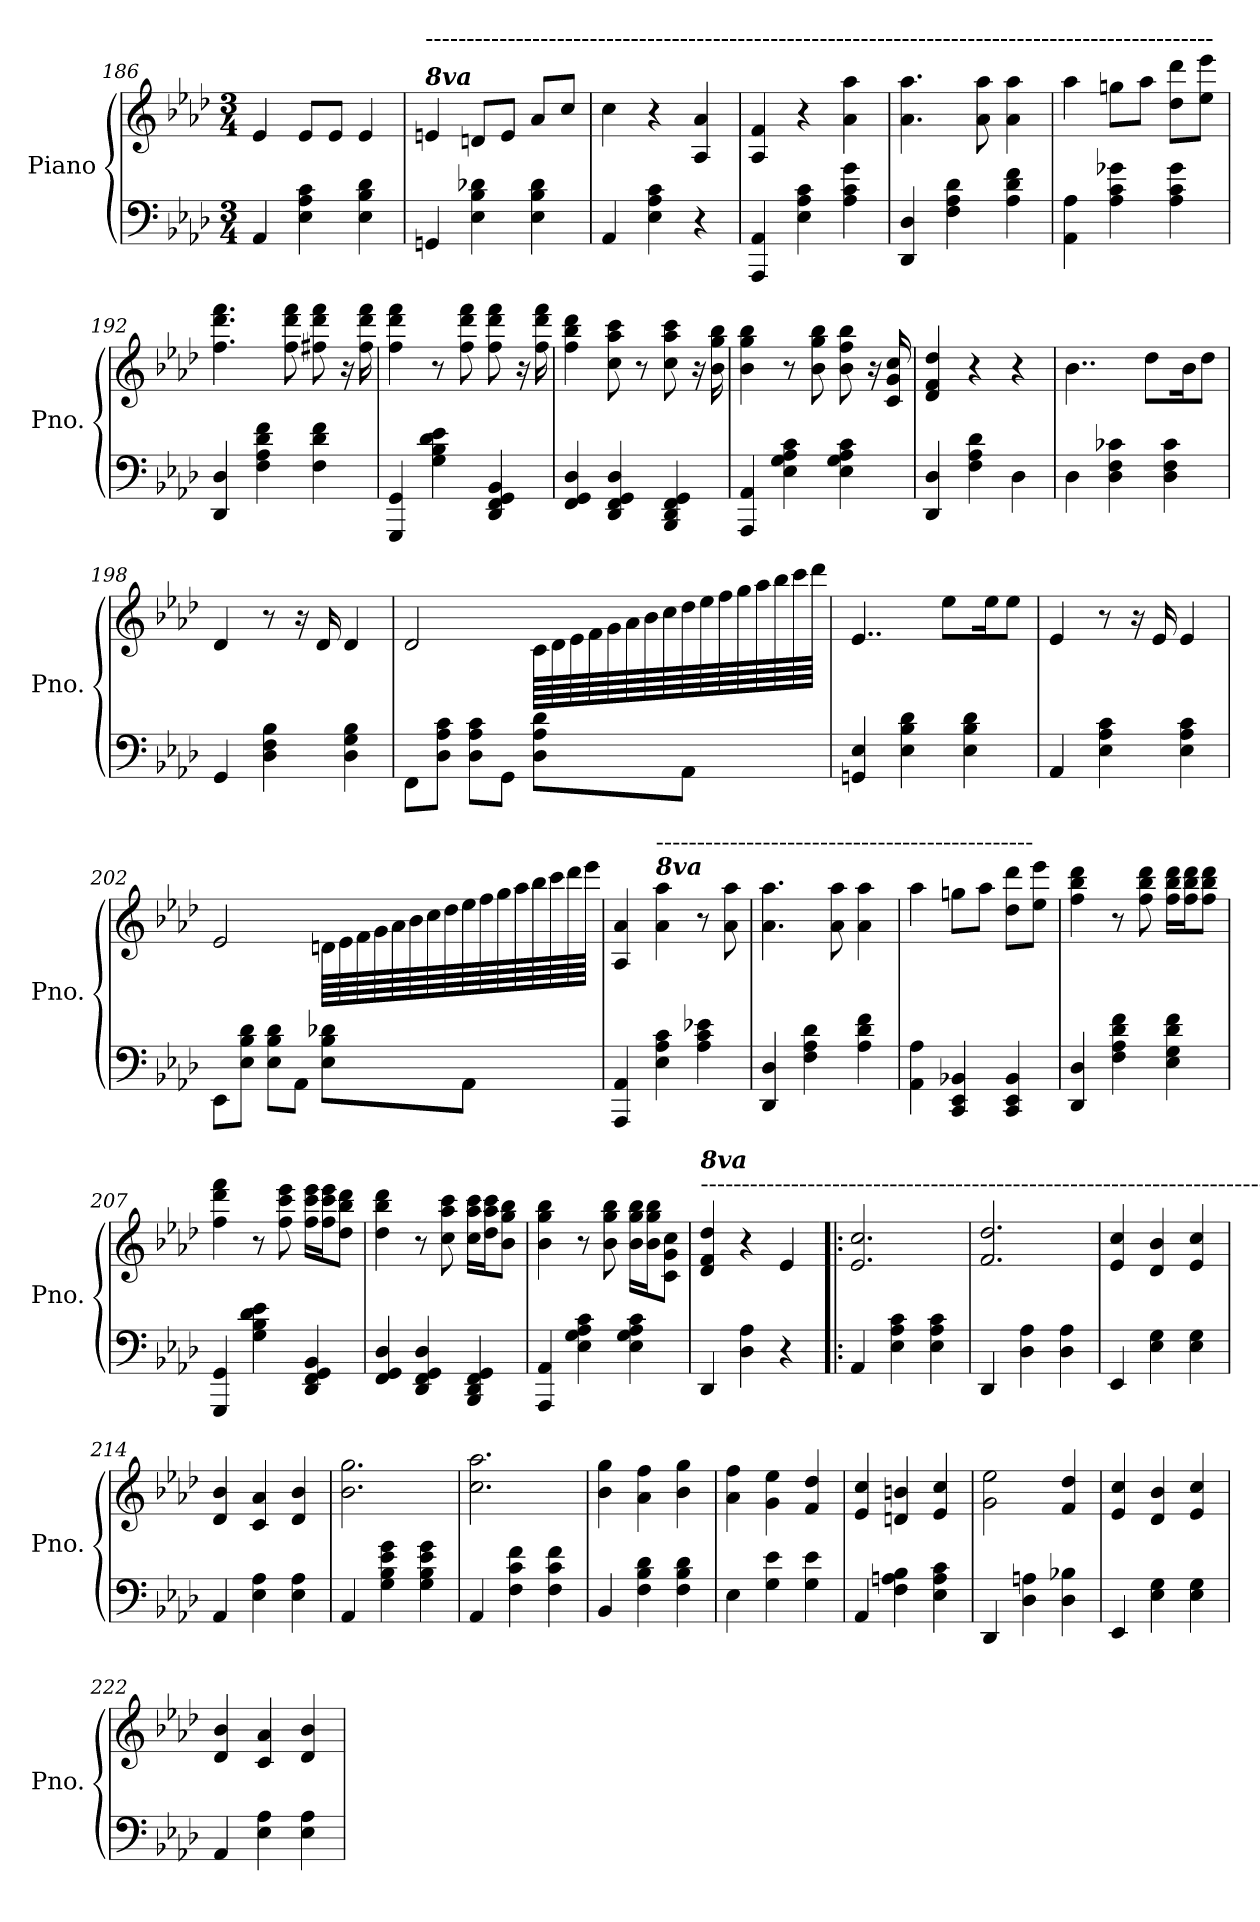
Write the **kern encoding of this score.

**kern	**kern
*part1	*part1
*staff2	*staff1
*I"Piano	*
*I'Pno.	*
*clefF4	*clefG2
*k[b-e-a-d-]	*k[b-e-a-d-]
*M3/4	*M3/4
=186	=186
4AA-/	4e-/
4E-\ 4A-\ 4c\	8e-/L
.	8e-/J
4E-\ 4B-\ 4d-\	4e-/
!!LO:LB:g=z
=187	=187
!	!LO:TX:a:t=------------------------------------------------------------------------------------------------
!	!LO:TX:a:Bi:t=8va
4GGn/	4en/
4E-\ 4B-\ 4d-X\	8dn/L
.	8e/J
4E-\ 4B-\ 4d-\	8a-/L
.	8cc/J
=188	=188
4AA-/	4cc\
4E-\ 4A-\ 4c\	4r
4r	4A-/ 4a-/
=189	=189
4AAA-/ 4AA-/	4A-/ 4f/
4E-\ 4A-\ 4c\	4r
4A-\ 4c\ 4g\	4a-\ 4aa-\
=190	=190
4DD-/ 4D-/	4.a-\ 4.aa-\
4F\ 4A-\ 4d-\	.
.	8a-\ 8aa-\
4A-\ 4d-\ 4f\	4a-\ 4aa-\
=191	=191
4AA-\ 4A-\	4aa-\
4A-\ 4c\ 4g-X\	8ggn\L
.	8aa-\J
4A-\ 4c\ 4g-\	8dd-\ 8ddd-\L
.	8ee-\ 8eee-\J
=192	=192
4DD-/ 4D-/	4.ff\ 4.ddd-\ 4.fff\
4F\ 4A-\ 4d-\ 4f\	.
.	8ff\ 8ddd-\ 8fff\
4F\ 4d-\ 4f\	8ff#X\ 8ddd-\ 8fff\
.	16r
.	16ff#\ 16ddd-\ 16fff\
=193	=193
4GGG/ 4GG/	4ff\ 4ddd-\ 4fff\
4G\ 4B-\ 4d-\ 4e-\	8r
.	8ff\ 8ddd-\ 8fff\
4DD-/ 4FF/ 4GG/ 4BB-/	8ff\ 8ddd-\ 8fff\
.	16r
.	16ff\ 16ddd-\ 16fff\
!!LO:LB:g=z
=194	=194
4FF/ 4GG/ 4D-/	4ff\ 4bb-\ 4ddd-\
4DD-/ 4FF/ 4GG/ 4D-/	8cc\ 8aa-\ 8ccc\
.	8r
4BBB-/ 4DD-/ 4FF/ 4GG/	8cc\ 8aa-\ 8ccc\
.	16r
.	16b-\ 16gg\ 16bb-\
=195	=195
4AAA-/ 4AA-/	4b-\ 4gg\ 4bb-\
4E-\ 4G\ 4A-\ 4c\	8r
.	8b-\ 8gg\ 8bb-\
4E-\ 4G\ 4A-\ 4c\	8b-\ 8ff\ 8bb-\
.	16r
.	16c/ 16g/ 16cc/
=196	=196
4DD-/ 4D-/	4d-/ 4f/ 4dd-/
4F\ 4A-\ 4d-\	4r
4D-\	4r
=197	=197
4D-\	4..b-\
4D-\ 4F\ 4c-X\	.
.	8dd-\L
4D-\ 4F\ 4c-\	.
.	16b-\K
.	8dd-\J
=198	=198
4GG/	4d-/
4D-\ 4F\ 4B-\	8r
.	16r
.	16d-/
4D-\ 4G\ 4B-\	4d-/
!!LO:PB:g=z
=199	=199
8FF\L	2d-/
8D-\ 8A-\ 8c\J	.
8D-\ 8A-\ 8c\L	.
8GG\J	.
8D-\ 8A-\ 8d-\L	64c\LLLL
.	64d-\
.	64e-\
.	64f\
.	64g\
.	64a-\
.	64b-\
.	64cc\
8AA-\J	64dd-\
.	64ee-\
.	64ff\
.	64gg\
.	64aa-\
.	64bb-\
.	64ccc\
.	64ddd-\JJJJ
=200	=200
4GGn/ 4E-/	4..e-/
4E-\ 4B-\ 4d-\	.
.	8ee-\L
4E-\ 4B-\ 4d-\	.
.	16ee-\K
.	8ee-\J
=201	=201
4AA-/	4e-/
4E-\ 4A-\ 4c\	8r
.	16r
.	16e-/
4E-\ 4A-\ 4c\	4e-/
!!LO:LB:g=z
=202	=202
8EE-\L	2e-/
8E-\ 8B-\ 8d-\J	.
8E-\ 8B-\ 8d-\L	.
8AA-\J	.
8E-\ 8B-\ 8d-X\L	64dn\LLLL
.	64e-\
.	64f\
.	64g\
.	64a-\
.	64b-\
.	64cc\
.	64dd-\
8AA-\J	64ee-\
.	64ff\
.	64gg\
.	64aa-\
.	64bb-\
.	64ccc\
.	64ddd-\
.	64eee-\JJJJ
=203	=203
4AAA-/ 4AA-/	4A-/ 4a-/
!	!LO:TX:a:Bi:t=8va
!	!LO:TX:a:t=----------------------------------------------
4E-\ 4A-\ 4c\	4a-\ 4aa-\
4A-\ 4c\ 4e-X\	8r
.	8a-\ 8aa-\
=204	=204
4DD-/ 4D-/	4.a-\ 4.aa-\
4F\ 4A-\ 4d-\	.
.	8a-\ 8aa-\
4A-\ 4d-\ 4f\	4a-\ 4aa-\
=205	=205
4AA-\ 4A-\	4aa-\
4CC/ 4EE-/ 4BB-X/	8ggn\L
.	8aa-\J
4CC/ 4EE-/ 4BB-/	8dd-\ 8ddd-\L
.	8ee-\ 8eee-\J
!!LO:LB:g=z
=206	=206
4DD-/ 4D-/	4ff\ 4bb-\ 4ddd-\
4F\ 4A-\ 4d-\ 4f\	8r
.	8ff\ 8bb-\ 8ddd-\
4E-\ 4G\ 4d-\ 4f\	16ff\ 16bb-\ 16ddd-\LL
.	16ff\ 16bb-\ 16ddd-\J
.	8ff\ 8bb-\ 8ddd-\J
=207	=207
4GGG/ 4GG/	4ff\ 4ddd-\ 4fff\
4G\ 4B-\ 4d-\ 4e-\	8r
.	8ff\ 8ccc\ 8eee-\
4DD-/ 4FF/ 4GG/ 4BB-/	16ff\ 16ccc\ 16eee-\LL
.	16ff\ 16ccc\ 16eee-\J
.	8dd-\ 8bb-\ 8ddd-\J
=208	=208
4FF/ 4GG/ 4D-/	4dd-\ 4bb-\ 4ddd-\
4DD-/ 4FF/ 4GG/ 4D-/	8r
.	8cc\ 8aa-\ 8ccc\
4BBB-/ 4DD-/ 4FF/ 4GG/	16cc\ 16aa-\ 16ccc\LL
.	16dd-\ 16aa-\ 16ccc\J
.	8b-\ 8gg\ 8bb-\J
=209	=209
4AAA-/ 4AA-/	4b-\ 4gg\ 4bb-\
4E-\ 4G\ 4A-\ 4c\	8r
.	8b-\ 8gg\ 8bb-\
4E-\ 4G\ 4A-\ 4c\	16b-\ 16gg\ 16bb-\LL
.	16b-\ 16gg\ 16bb-\J
.	8c\ 8g\ 8cc\J
=210	=210
!	!LO:TX:a:t=----------------------------------------------------------------------------------------------
!	!LO:TX:a:Bi:t=8va
4DD-/	4d-/ 4f/ 4dd-/
4D-\ 4A-\	4r
4r	4e-/
=211!|:	=211!|:
4AA-/	2.e-/ 2.cc/
4E-\ 4A-\ 4c\	.
4E-\ 4A-\ 4c\	.
!!LO:LB:g=z
=212	=212
4DD-/	2.f/ 2.dd-/
4D-\ 4A-\	.
4D-\ 4A-\	.
=213	=213
4EE-/	4e-/ 4cc/
4E-\ 4G\	4d-/ 4b-/
4E-\ 4G\	4e-/ 4cc/
=214	=214
4AA-/	4d-/ 4b-/
4E-\ 4A-\	4c/ 4a-/
4E-\ 4A-\	4d-/ 4b-/
=215	=215
4AA-/	2.b-\ 2.gg\
4G\ 4B-\ 4e-\ 4g\	.
4G\ 4B-\ 4e-\ 4g\	.
=216	=216
4AA-/	2.cc\ 2.aa-\
4F\ 4c\ 4f\	.
4F\ 4c\ 4f\	.
=217	=217
4BB-/	4b-\ 4gg\
4F\ 4B-\ 4d-\	4a-\ 4ff\
4F\ 4B-\ 4d-\	4b-\ 4gg\
=218	=218
4E-\	4a-\ 4ff\
4G\ 4e-\	4g\ 4ee-\
4G\ 4e-\	4f/ 4dd-/
=219	=219
4AA-/	4e-/ 4cc/
4F\ 4An\ 4B-\	4dn/ 4bn/
4E-\ 4A\ 4c\	4e-/ 4cc/
=220	=220
4DD-/	2g\ 2ee-\
4D-\ 4An\	.
4D-\ 4B-X\	4f/ 4dd-/
!!LO:LB:g=z
=221	=221
4EE-/	4e-/ 4cc/
4E-\ 4G\	4d-/ 4b-/
4E-\ 4G\	4e-/ 4cc/
=222	=222
4AA-/	4d-/ 4b-/
4E-\ 4A-\	4c/ 4a-/
4E-\ 4A-\	4d-/ 4b-/
=	=
*-	*-
